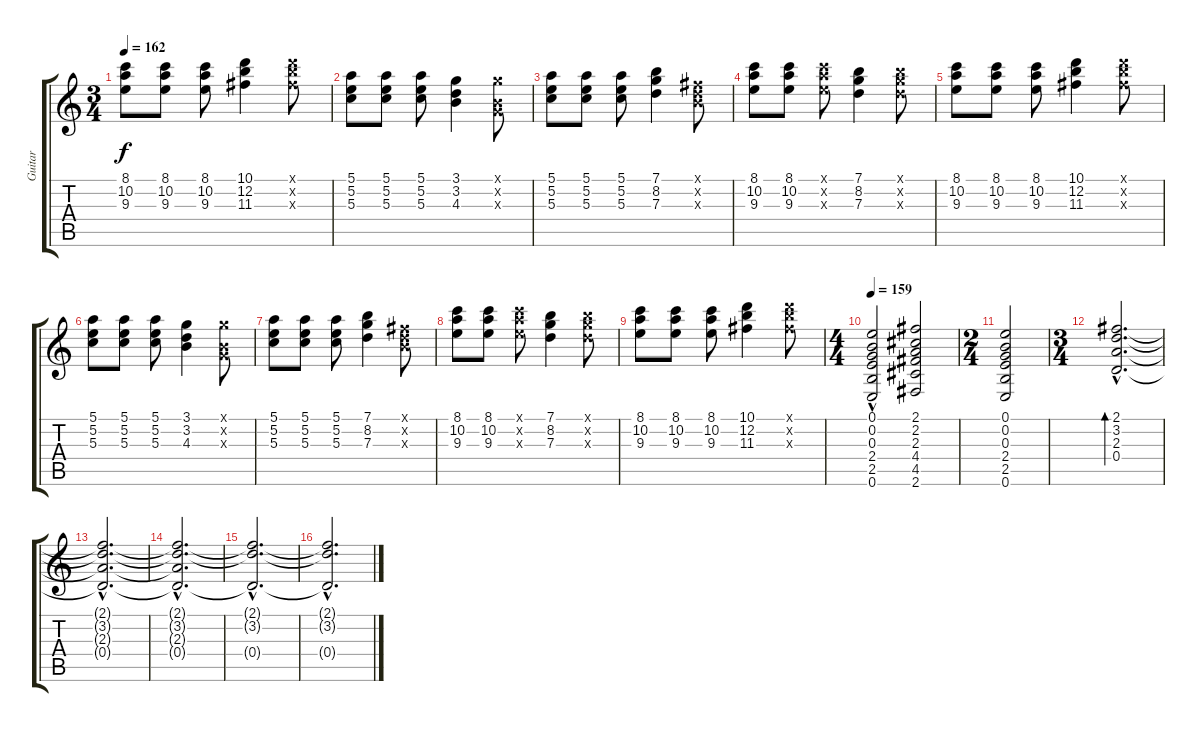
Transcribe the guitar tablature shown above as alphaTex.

\track ("Guitar" "Guitar") {instrument overdrivenguitar}
\staff {score tabs}
\tuning (E4 B3 G3 D3 A2 E2) {hide}
\ts (3 4)
\tempo 162
\clef g2
\ks c
(8.1 10.2 9.3).8{dy f} (8.1 10.2 9.3).8 (8.1 10.2 9.3).8 (10.1 12.2 11.3).4 (10.1{x} 12.2{x} 11.3{x}).8 |
(5.1 5.2 5.3).8 (5.1 5.2 5.3).8 (5.1 5.2 5.3).8 (3.1 3.2 4.3).4 (3.1{x} 0.2{x} 0.3{x}).8 |
(5.1 5.2 5.3).8 (5.1 5.2 5.3).8 (5.1 5.2 5.3).8 (7.1 8.2 7.3).4 (2.1{x} 3.2{x} 4.3{x}).8 |
(8.1 10.2 9.3).8 (8.1 10.2 9.3).8 (8.1{x} 10.2{x} 9.3{x}).8 (7.1 8.2 7.3).4 (7.1{x} 8.2{x} 7.3{x}).8 |
(8.1 10.2 9.3).8 (8.1 10.2 9.3).8 (8.1 10.2 9.3).8 (10.1 12.2 11.3).4 (10.1{x} 12.2{x} 11.3{x}).8 |
(5.1 5.2 5.3).8 (5.1 5.2 5.3).8 (5.1 5.2 5.3).8 (3.1 3.2 4.3).4 (3.1{x} 0.2{x} 0.3{x}).8 |
(5.1 5.2 5.3).8 (5.1 5.2 5.3).8 (5.1 5.2 5.3).8 (7.1 8.2 7.3).4 (2.1{x} 3.2{x} 4.3{x}).8 |
(8.1 10.2 9.3).8 (8.1 10.2 9.3).8 (8.1{x} 10.2{x} 9.3{x}).8 (7.1 8.2 7.3).4 (7.1{x} 8.2{x} 7.3{x}).8 |
(8.1 10.2 9.3).8 (8.1 10.2 9.3).8 (8.1 10.2 9.3).8 (10.1 12.2 11.3).4 (10.1{x} 12.2{x} 11.3{x}).8 |
\ts (4 4)
\tempo 159
(0.1 0.2{hac} 0.3{hac} 2.4 2.5 0.6).2 (2.1 2.2 2.3 4.4 4.5 2.6).2 |
\ts (2 4)
(0.1 0.2 0.3 2.4 2.5 0.6).2 |
\ts (3 4)
(2.1{hac} 3.2{hac} 2.3 0.4{hac}).2{d bd 240} |
(2.1{hac t} 3.2{hac t} 2.3{hac t} 0.4{hac t}).2{d} |
(2.1{hac t} 3.2{hac t} 2.3{hac t} 0.4{hac t}).2{d} |
(2.1{hac t} 3.2{hac t} 0.4{hac t}).2{d} |
(2.1{hac t} 3.2{hac t} 0.4{hac t}).2{d}
